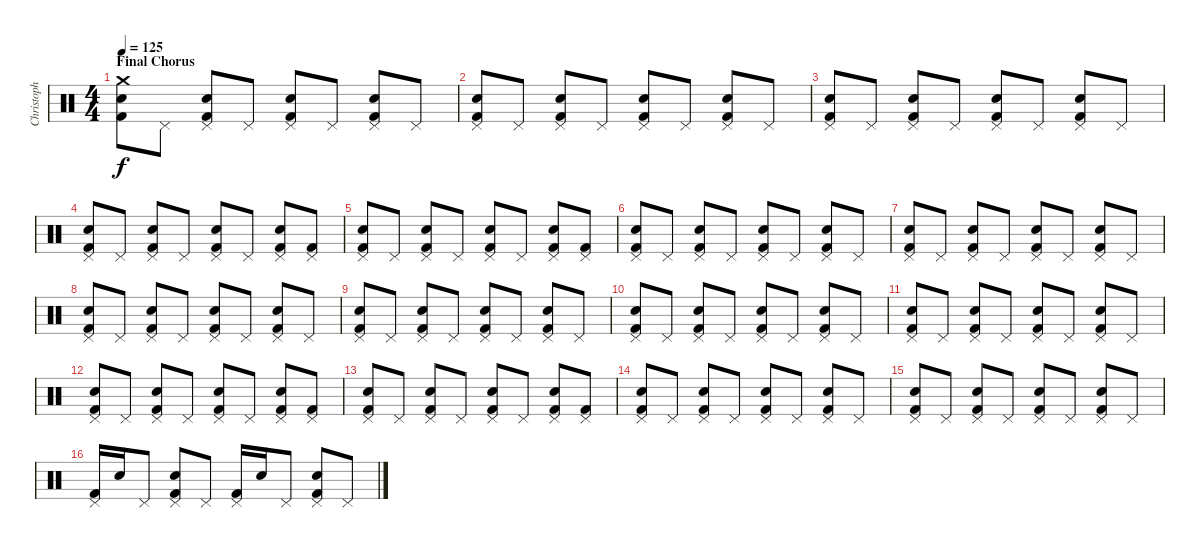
\track ("Christoph" "Christoph") {instrument percussion}
\staff {score}
\articulation defaults
\ts (4 4)
\section ("" "Final Chorus")
\tempo 125
\clef neutral
\ks c
("Crash medium (hit)" "Electric Snare (hit)" "Kick (hit) 2").8{dy f} "Pedal Hi-Hat (hit)".8 ("Pedal Hi-Hat (hit)" "Electric Snare (hit)" "Kick (hit) 2").8 "Pedal Hi-Hat (hit)".8 ("Pedal Hi-Hat (hit)" "Electric Snare (hit)" "Kick (hit) 2").8 "Pedal Hi-Hat (hit)".8 ("Pedal Hi-Hat (hit)" "Electric Snare (hit)" "Kick (hit) 2").8 "Pedal Hi-Hat (hit)".8 |
("Pedal Hi-Hat (hit)" "Electric Snare (hit)" "Kick (hit) 2").8 "Pedal Hi-Hat (hit)".8 ("Pedal Hi-Hat (hit)" "Electric Snare (hit)" "Kick (hit) 2").8 "Pedal Hi-Hat (hit)".8 ("Pedal Hi-Hat (hit)" "Electric Snare (hit)" "Kick (hit) 2").8 "Pedal Hi-Hat (hit)".8 ("Pedal Hi-Hat (hit)" "Electric Snare (hit)" "Kick (hit) 2").8 "Pedal Hi-Hat (hit)".8 |
("Pedal Hi-Hat (hit)" "Electric Snare (hit)" "Kick (hit) 2").8 "Pedal Hi-Hat (hit)".8 ("Pedal Hi-Hat (hit)" "Electric Snare (hit)" "Kick (hit) 2").8 "Pedal Hi-Hat (hit)".8 ("Pedal Hi-Hat (hit)" "Electric Snare (hit)" "Kick (hit) 2").8 "Pedal Hi-Hat (hit)".8 ("Pedal Hi-Hat (hit)" "Electric Snare (hit)" "Kick (hit) 2").8 "Pedal Hi-Hat (hit)".8 |
("Pedal Hi-Hat (hit)" "Electric Snare (hit)" "Kick (hit) 2").8 "Pedal Hi-Hat (hit)".8 ("Pedal Hi-Hat (hit)" "Electric Snare (hit)" "Kick (hit) 2").8 "Pedal Hi-Hat (hit)".8 ("Pedal Hi-Hat (hit)" "Electric Snare (hit)" "Kick (hit) 2").8 "Pedal Hi-Hat (hit)".8 ("Pedal Hi-Hat (hit)" "Electric Snare (hit)" "Kick (hit) 2").8 ("Pedal Hi-Hat (hit)" "Kick (hit) 2").8 |
("Pedal Hi-Hat (hit)" "Electric Snare (hit)" "Kick (hit) 2").8 "Pedal Hi-Hat (hit)".8 ("Pedal Hi-Hat (hit)" "Electric Snare (hit)" "Kick (hit) 2").8 "Pedal Hi-Hat (hit)".8 ("Pedal Hi-Hat (hit)" "Electric Snare (hit)" "Kick (hit) 2").8 "Pedal Hi-Hat (hit)".8 ("Pedal Hi-Hat (hit)" "Electric Snare (hit)" "Kick (hit) 2").8 ("Pedal Hi-Hat (hit)" "Kick (hit) 2").8 |
("Pedal Hi-Hat (hit)" "Electric Snare (hit)" "Kick (hit) 2").8 "Pedal Hi-Hat (hit)".8 ("Pedal Hi-Hat (hit)" "Electric Snare (hit)" "Kick (hit) 2").8 "Pedal Hi-Hat (hit)".8 ("Pedal Hi-Hat (hit)" "Electric Snare (hit)" "Kick (hit) 2").8 "Pedal Hi-Hat (hit)".8 ("Pedal Hi-Hat (hit)" "Electric Snare (hit)" "Kick (hit) 2").8 "Pedal Hi-Hat (hit)".8 |
("Pedal Hi-Hat (hit)" "Electric Snare (hit)" "Kick (hit) 2").8 "Pedal Hi-Hat (hit)".8 ("Pedal Hi-Hat (hit)" "Electric Snare (hit)" "Kick (hit) 2").8 "Pedal Hi-Hat (hit)".8 ("Pedal Hi-Hat (hit)" "Electric Snare (hit)" "Kick (hit) 2").8 "Pedal Hi-Hat (hit)".8 ("Pedal Hi-Hat (hit)" "Electric Snare (hit)" "Kick (hit) 2").8 "Pedal Hi-Hat (hit)".8 |
("Pedal Hi-Hat (hit)" "Electric Snare (hit)" "Kick (hit) 2").8 "Pedal Hi-Hat (hit)".8 ("Pedal Hi-Hat (hit)" "Electric Snare (hit)" "Kick (hit) 2").8 "Pedal Hi-Hat (hit)".8 ("Pedal Hi-Hat (hit)" "Electric Snare (hit)" "Kick (hit) 2").8 "Pedal Hi-Hat (hit)".8 ("Pedal Hi-Hat (hit)" "Electric Snare (hit)" "Kick (hit) 2").8 "Pedal Hi-Hat (hit)".8 |
("Pedal Hi-Hat (hit)" "Electric Snare (hit)" "Kick (hit) 2").8 "Pedal Hi-Hat (hit)".8 ("Pedal Hi-Hat (hit)" "Electric Snare (hit)" "Kick (hit) 2").8 "Pedal Hi-Hat (hit)".8 ("Pedal Hi-Hat (hit)" "Electric Snare (hit)" "Kick (hit) 2").8 "Pedal Hi-Hat (hit)".8 ("Pedal Hi-Hat (hit)" "Electric Snare (hit)" "Kick (hit) 2").8 "Pedal Hi-Hat (hit)".8 |
("Pedal Hi-Hat (hit)" "Electric Snare (hit)" "Kick (hit) 2").8 "Pedal Hi-Hat (hit)".8 ("Pedal Hi-Hat (hit)" "Electric Snare (hit)" "Kick (hit) 2").8 "Pedal Hi-Hat (hit)".8 ("Pedal Hi-Hat (hit)" "Electric Snare (hit)" "Kick (hit) 2").8 "Pedal Hi-Hat (hit)".8 ("Pedal Hi-Hat (hit)" "Electric Snare (hit)" "Kick (hit) 2").8 "Pedal Hi-Hat (hit)".8 |
("Pedal Hi-Hat (hit)" "Electric Snare (hit)" "Kick (hit) 2").8 "Pedal Hi-Hat (hit)".8 ("Pedal Hi-Hat (hit)" "Electric Snare (hit)" "Kick (hit) 2").8 "Pedal Hi-Hat (hit)".8 ("Pedal Hi-Hat (hit)" "Electric Snare (hit)" "Kick (hit) 2").8 "Pedal Hi-Hat (hit)".8 ("Pedal Hi-Hat (hit)" "Electric Snare (hit)" "Kick (hit) 2").8 "Pedal Hi-Hat (hit)".8 |
("Pedal Hi-Hat (hit)" "Electric Snare (hit)" "Kick (hit) 2").8 "Pedal Hi-Hat (hit)".8 ("Pedal Hi-Hat (hit)" "Electric Snare (hit)" "Kick (hit) 2").8 "Pedal Hi-Hat (hit)".8 ("Pedal Hi-Hat (hit)" "Electric Snare (hit)" "Kick (hit) 2").8 "Pedal Hi-Hat (hit)".8 ("Pedal Hi-Hat (hit)" "Electric Snare (hit)" "Kick (hit) 2").8 ("Pedal Hi-Hat (hit)" "Kick (hit) 2").8 |
("Pedal Hi-Hat (hit)" "Electric Snare (hit)" "Kick (hit) 2").8 "Pedal Hi-Hat (hit)".8 ("Pedal Hi-Hat (hit)" "Electric Snare (hit)" "Kick (hit) 2").8 "Pedal Hi-Hat (hit)".8 ("Pedal Hi-Hat (hit)" "Electric Snare (hit)" "Kick (hit) 2").8 "Pedal Hi-Hat (hit)".8 ("Pedal Hi-Hat (hit)" "Electric Snare (hit)" "Kick (hit) 2").8 ("Pedal Hi-Hat (hit)" "Kick (hit) 2").8 |
("Pedal Hi-Hat (hit)" "Electric Snare (hit)" "Kick (hit) 2").8 "Pedal Hi-Hat (hit)".8 ("Pedal Hi-Hat (hit)" "Electric Snare (hit)" "Kick (hit) 2").8 "Pedal Hi-Hat (hit)".8 ("Pedal Hi-Hat (hit)" "Electric Snare (hit)" "Kick (hit) 2").8 "Pedal Hi-Hat (hit)".8 ("Pedal Hi-Hat (hit)" "Electric Snare (hit)" "Kick (hit) 2").8 "Pedal Hi-Hat (hit)".8 |
("Pedal Hi-Hat (hit)" "Electric Snare (hit)" "Kick (hit) 2").8 "Pedal Hi-Hat (hit)".8 ("Pedal Hi-Hat (hit)" "Electric Snare (hit)" "Kick (hit) 2").8 "Pedal Hi-Hat (hit)".8 ("Pedal Hi-Hat (hit)" "Electric Snare (hit)" "Kick (hit) 2").8 "Pedal Hi-Hat (hit)".8 ("Pedal Hi-Hat (hit)" "Electric Snare (hit)" "Kick (hit) 2").8 "Pedal Hi-Hat (hit)".8 |
("Pedal Hi-Hat (hit)" "Kick (hit) 2").16 "Electric Snare (hit)".16 "Pedal Hi-Hat (hit)".8 ("Pedal Hi-Hat (hit)" "Electric Snare (hit)" "Kick (hit) 2").8 "Pedal Hi-Hat (hit)".8 ("Pedal Hi-Hat (hit)" "Kick (hit) 2").16 "Electric Snare (hit)".16 "Pedal Hi-Hat (hit)".8 ("Pedal Hi-Hat (hit)" "Electric Snare (hit)" "Kick (hit) 2").8 "Pedal Hi-Hat (hit)".8
